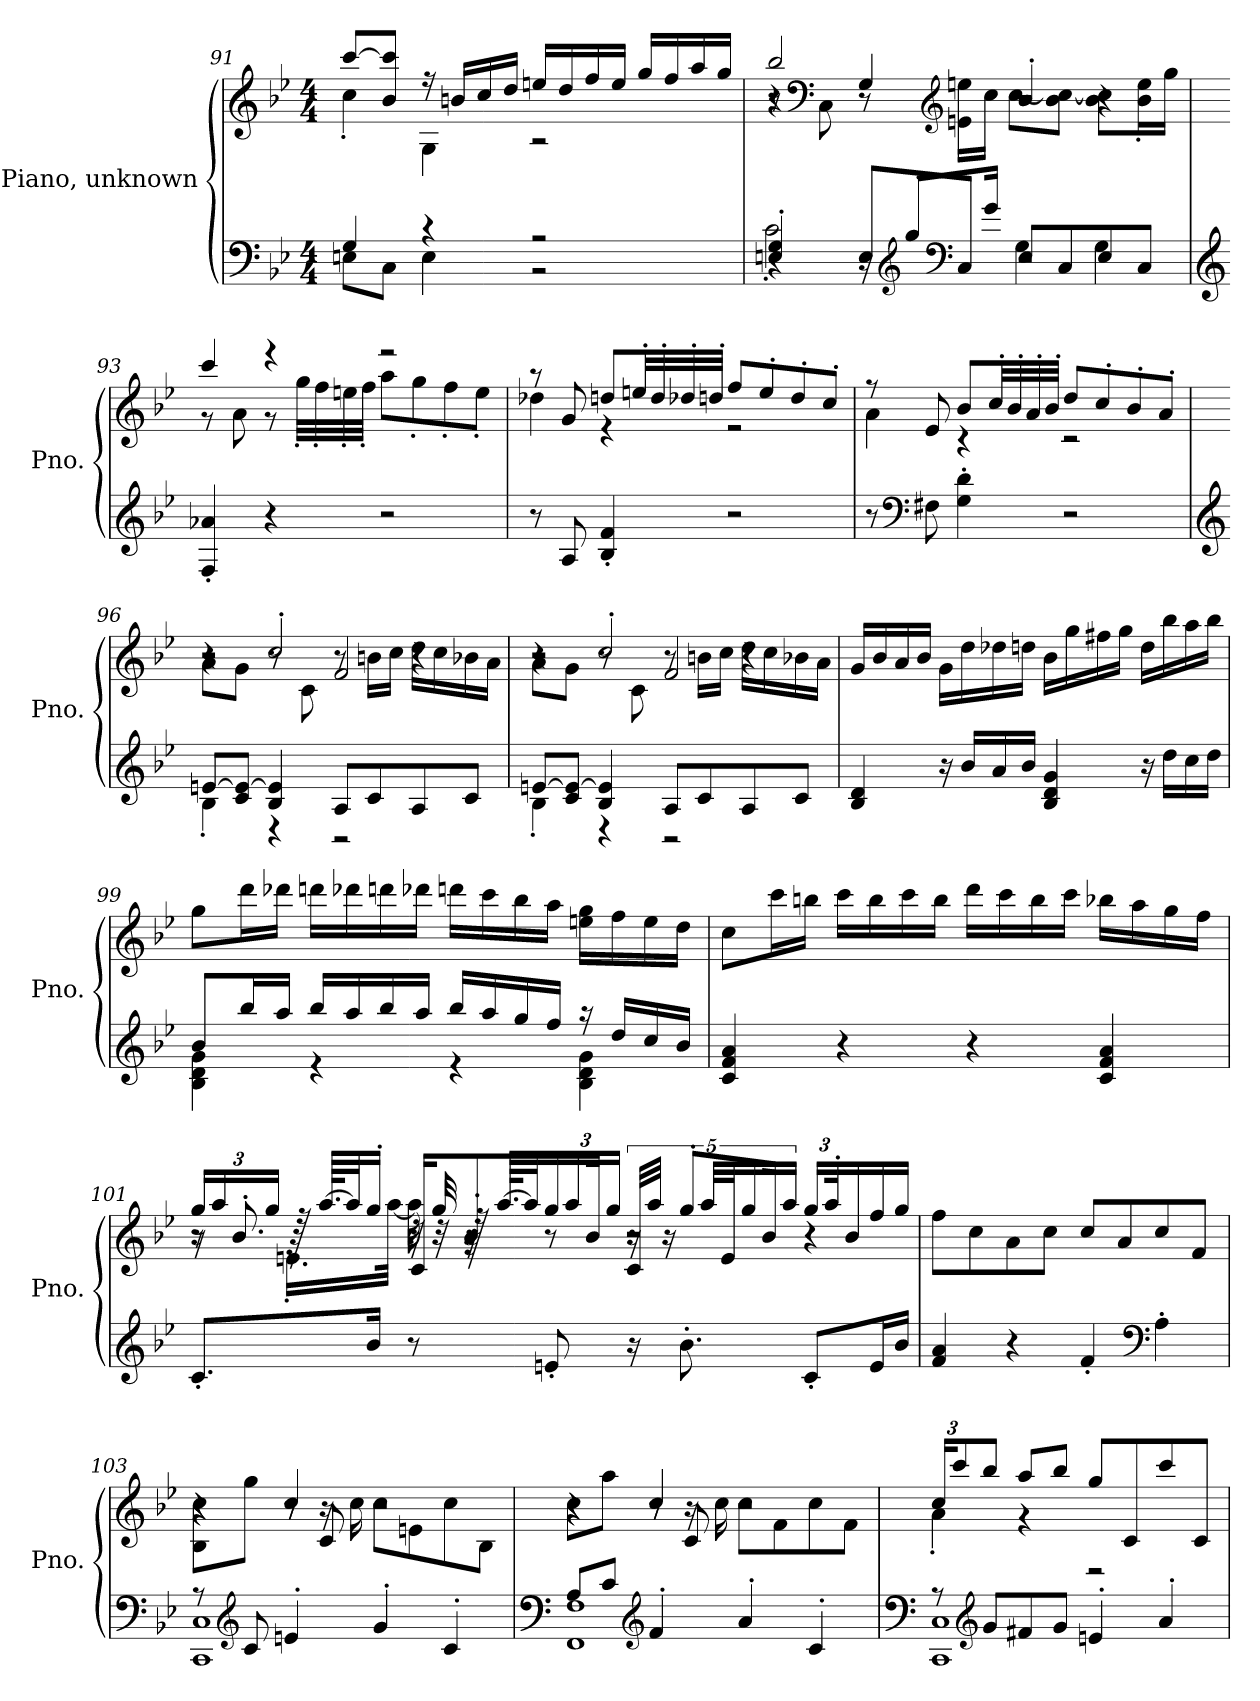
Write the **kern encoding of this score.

**kern	**kern
*part1	*part1
*staff2	*staff1
*I"Piano, unknown	*
*I'Pno.	*
!!LO:PB:g=z
*clefF4	*clefG2
*k[b-e-]	*k[b-e-]
*M4/4	*M4/4
=91	=91
*^	*^
4G/	8En\L	[8ccc/L	4cc'\
.	8C\J	8b-/ 8ccc/]J	.
4r	4E\	16r	4G\
.	.	16bn/LL	.
.	.	16cc/	.
.	.	16dd/JJ	.
2r	2r	16een/LL	2r
.	.	16dd/	.
.	.	16ff/	.
.	.	16ee/JJ	.
.	.	16gg/LL	.
.	.	16ff/	.
.	.	16aa/	.
.	.	16gg/JJ	.
=92	=92	=92	=92
*	*^	*	*^
4En/' 4G/'	2c'\	4r	2bb-/	8r	4r
*	*	*	*clefF4	*	*
.	.	.	.	8C\	.
16r	.	8E/L	.	8r	4G/
*clefG2	*	*	*	*	*
8gg'/L	.	.	.	.	.
*clefF4	*	*	*clefG2	*	*
.	.	8C/J	.	16en\ 16een\LL	.
16g/Jk	.	.	.	16cc\JJ	.
8E/L	4G\	2r	4b-'/	[8cc\L	2r
8C/	.	.	.	8b-\ 8cc\_J	.
8E/	4G\	.	4r	8b-\ 8cc\]L	.
8C/J	.	.	.	16b-\' 16ee\'L	.
.	.	.	.	16gg\JJ	.
*v	*v	*v	*	*	*
*	*v	*v	*v
!!LO:LB:g=z
=93	=93
*clefG2	*
*	*^
4F/' 4a-X/'	4ccc/	8r
.	.	8a\
4r	4r	8r
.	.	32gg'\LLL
.	.	32ff'\
.	.	32een'\
.	.	32ff'\JJJ
2r	2r	8aa\L
.	.	8gg'\
.	.	8ff'\
.	.	8ee'\J
=94	=94	=94
8r	8r	4dd-X\
8A/	8g/	.
4B-/' 4f/'	8ddn/L	4r
.	32een'/LL	.
.	32dd'/	.
.	32dd-X'/	.
.	32ddn'/JJJ	.
2r	8ff/L	2r
.	8ee'/	.
.	8dd'/	.
.	8cc'/J	.
=95	=95	=95
8r	8r	4a\
*clefF4	*	*
8F#X\	8e-/	.
4G\' 4d\'	8b-/L	4r
.	32cc'/LL	.
.	32b-'/	.
.	32a'/	.
.	32b-'/JJJ	.
2r	8dd/L	2r
.	8cc'/	.
.	8b-'/	.
.	8a'/J	.
*	*v	*v
!!LO:LB:g=z
=96	=96
*clefG2	*
*^	*^
*	*	*	*^
[8en/L	4B-'\	4r	8a\L	2r
8c/ 8e/_J	.	.	8g\J	.
4B-/ 4e/]	4r	2cc'/	8r	.
.	.	.	8c\	.
8A/L	2r	.	8r	2f/
8c/	.	.	16bn\LL	.
.	.	.	16cc\JJ	.
8A/	.	4r	16dd\LL	.
.	.	.	16cc\	.
8c/J	.	.	16b-X\	.
.	.	.	16a\JJ	.
=97	=97	=97	=97	=97
[8en/L	4B-'\	4r	8a\L	2r
8c/ 8e/_J	.	.	8g\J	.
4B-/ 4e/]	4r	2cc'/	8r	.
.	.	.	8c\	.
8A/L	2r	.	8r	2f/
8c/	.	.	16bn\LL	.
.	.	.	16cc\JJ	.
8A/	.	4r	16dd\LL	.
.	.	.	16cc\	.
8c/J	.	.	16b-X\	.
.	.	.	16a\JJ	.
*v	*v	*	*	*
*	*v	*v	*v
!!LO:LB:g=z
=98	=98
4B-/ 4d/	16g/LL
.	16b-/
.	16a/
.	16b-/JJ
16r	16g\LL
16b-/LL	16dd\
16a/	16dd-X\
16b-/JJ	16ddn\JJ
4B-/ 4d/ 4g/	16b-\LL
.	16gg\
.	16ff#X\
.	16gg\JJ
16r	16dd\LL
16dd\LL	16bb-\
16cc\	16aa\
16dd\JJ	16bb-\JJ
=99	=99
*^	*
8b-/L	4B-\ 4d\ 4g\	8gg\L
16bb-/L	.	16ddd\L
16aa/JJ	.	16ddd-X\JJ
16bb-/LL	4r	16dddn\LL
16aa/	.	16ddd-X\
16bb-/	.	16dddn\
16aa/JJ	.	16ddd-X\JJ
16bb-/LL	4r	16dddn\LL
16aa/	.	16ccc\
16gg/	.	16bb-\
16ff/JJ	.	16aa\JJ
16r	4B-\ 4d\ 4g\	16een\ 16gg\LL
16dd/LL	.	16ff\
16cc/	.	16ee\
16b-/JJ	.	16dd\JJ
*v	*v	*
!!LO:LB:g=z
=100	=100
4c/ 4f/ 4a/	8cc\L
.	16ccc\L
.	16bbn\JJ
4r	16ccc\LL
.	16bb\
.	16ccc\
.	16bb\JJ
4r	16ddd\LL
.	16ccc\
.	16bb\
.	16ccc\JJ
4c/ 4f/ 4a/	16bb-X\LL
.	16aa\
.	16gg\
.	16ff\JJ
!!LO:LB:g=z
=101	=101
*	*Xbrackettup
*	*^
*	*	*^
8.c'/L	24gg/LL	8r	16r
.	24aa/	.	.
.	.	.	8.b-'/
.	24gg/JJ	.	.
.	128r	16.en'\LL	.
.	[64.aa/KLLL	.	.
.	32aa/J]	.	.
16b-/Jk	16gg'/JJ	.	.
.	.	[32aa\JJk	.
8r	32r	32aa\]	16c/KL
.	32gg/	32r	.
.	128r	16r	8b-'/
.	[64.aa/KLLL	.	.
.	32aa/J]	.	.
8en'/	24gg/	8r	.
.	24aa/	.	.
.	.	.	16b-/Jk
.	24gg/JJ	.	.
*	*brackettup	*	*
16r	40c/LLL	2r	16r
.	40aa/JJJ	.	.
.	20r	.	.
8.b-'\	.	.	8gg'/L
.	40aa/LLL	.	.
.	40e/J	.	.
.	20gg/	.	.
.	.	.	16b-/Jk
.	20aa/JJ	.	.
*	*Xbrackettup	*	*
8c'/L	24gg/LL	.	4r
.	48aa'/K	.	.
.	16b-/	.	.
16e/L	16ff/	.	.
16b-/JJ	16gg/JJ	.	.
*	*v	*v	*v
!!LO:PB:g=z
=102	=102
4f/ 4a/	8ff\L
.	8cc\
4r	8a\
.	8cc\J
4f'/	8cc/L
.	8a/
*clefF4	*
4A'\	8cc/
.	8f/J
=103	=103
*^	*^
*	*	*	*^
8r	1CC 1C	4r	8B-\ 8cc\L	4r
*clefG2	*	*	*	*
8c/	.	.	8gg\J	.
4en'/	.	4cc/	8r	8r
.	.	.	16r	8c/
.	.	.	16cc\	.
4g'/	.	2r	8cc\L	2r
.	.	.	8en\	.
4c'/	.	.	8cc\	.
.	.	.	8B-\J	.
=104	=104	=104	=104	=104
*clefF4	*	*	*	*
8A/L	1FF 1F	4r	8cc\L	4r
8c/J	.	.	8aa\J	.
*clefG2	*	*	*	*
4f'/	.	4cc/	8r	8r
.	.	.	16r	8c/
.	.	.	16cc\	.
4a'/	.	2r	8cc\L	2r
.	.	.	8f\	.
4c'/	.	.	8cc\	.
.	.	.	8f\J	.
*	*	*v	*v	*v
!!LO:LB:g=z
=105	=105	=105
*clefF4	*	*
*	*	*^
8r	1CC 1C	24cc/KL	4a'\
.	.	12ccc/	.
*clefG2	*	*	*
8g/L	.	8bb-/J	.
8f#X/	.	8aa/L	4r
8g/J	.	8bb-/J	.
4en'/	.	8gg/L	2r
.	.	8c/	.
4a'/	.	8ccc/	.
.	.	8c/J	.
*v	*v	*	*
*	*v	*v
=	=
*-	*-
